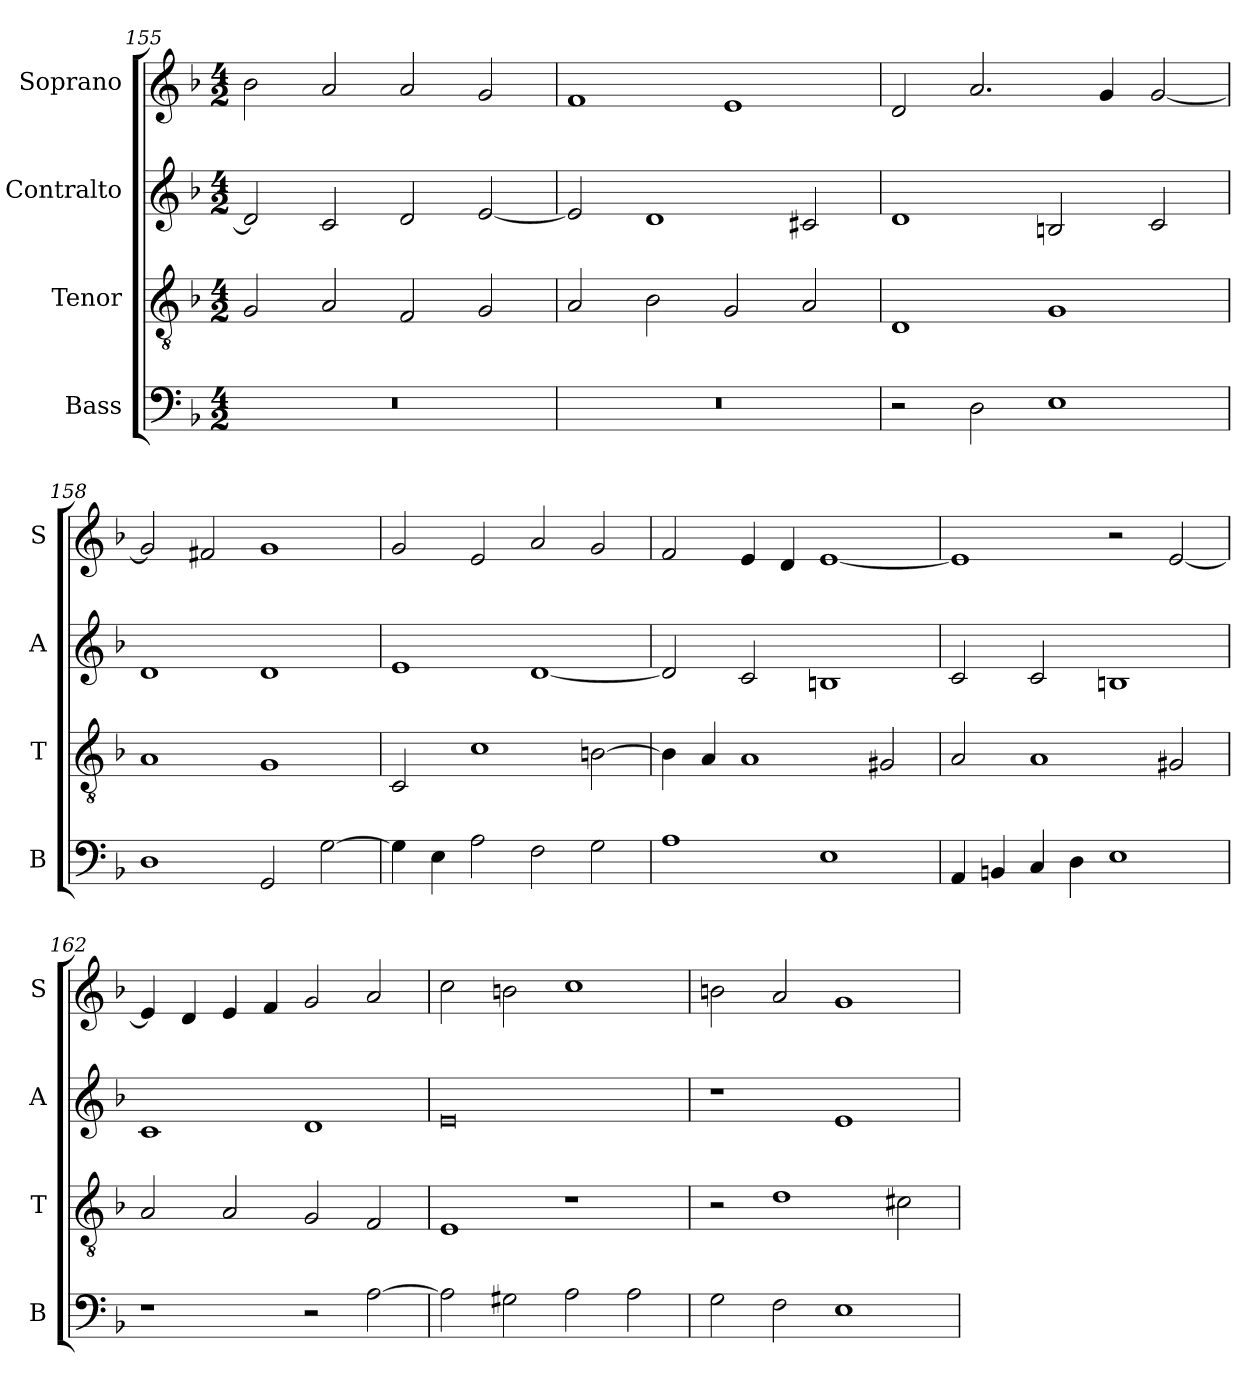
**kern	**kern	**kern	**kern
*part4	*part3	*part2	*part1
*staff4	*staff3	*staff2	*staff1
*I"Bass	*I"Tenor	*I"Contralto	*I"Soprano
*I'B	*I'T	*I'A	*I'S
*clefF4	*clefGv2	*clefG2	*clefG2
*k[b-]	*k[b-]	*k[b-]	*k[b-]
*M4/2	*M4/2	*M4/2	*M4/2
=155	=155	=155	=155
0r	2G	2d]	2b-
.	2A	2c	2a
.	2F	2d	2a
.	2G	[2e	2g
=156	=156	=156	=156
0r	2A	2e]	1f
.	2B-	1d	.
.	2G	.	1e
.	2A	2c#X	.
=157	=157	=157	=157
2r	1D	1d	2d
2D	.	.	2.a
1E	1G	2Bn	.
.	.	.	4g
.	.	2c	[2g
=158	=158	=158	=158
1D	1A	1d	2g]
.	.	.	2f#X
2GG	1G	1d	1g
[2G	.	.	.
=159	=159	=159	=159
4G]	2C	1e	2g
4E	.	.	.
2A	1c	.	2e
2F	.	[1d	2a
2G	[2Bn	.	2g
=160	=160	=160	=160
1A	4B]	2d]	2f
.	4A	.	.
.	1A	2c	4e
.	.	.	4d
1E	.	1Bn	[1e
.	2G#X	.	.
=161	=161	=161	=161
4AA	2A	2c	1e]
4BBn	.	.	.
4C	1A	2c	.
4D	.	.	.
1E	.	1Bn	2r
.	2G#X	.	[2e
=162	=162	=162	=162
1r	2A	1c	4e]
.	.	.	4d
.	2A	.	4e
.	.	.	4f
2r	2G	1d	2g
[2A	2F	.	2a
=163	=163	=163	=163
2A]	1E	0e	2cc
2G#X	.	.	2bn
2A	1r	.	1cc
2A	.	.	.
=164	=164	=164	=164
2G	2r	1r	2bn
2F	1d	.	2a
1E	.	1e	1g
.	2c#X	.	.
=	=	=	=
*-	*-	*-	*-
